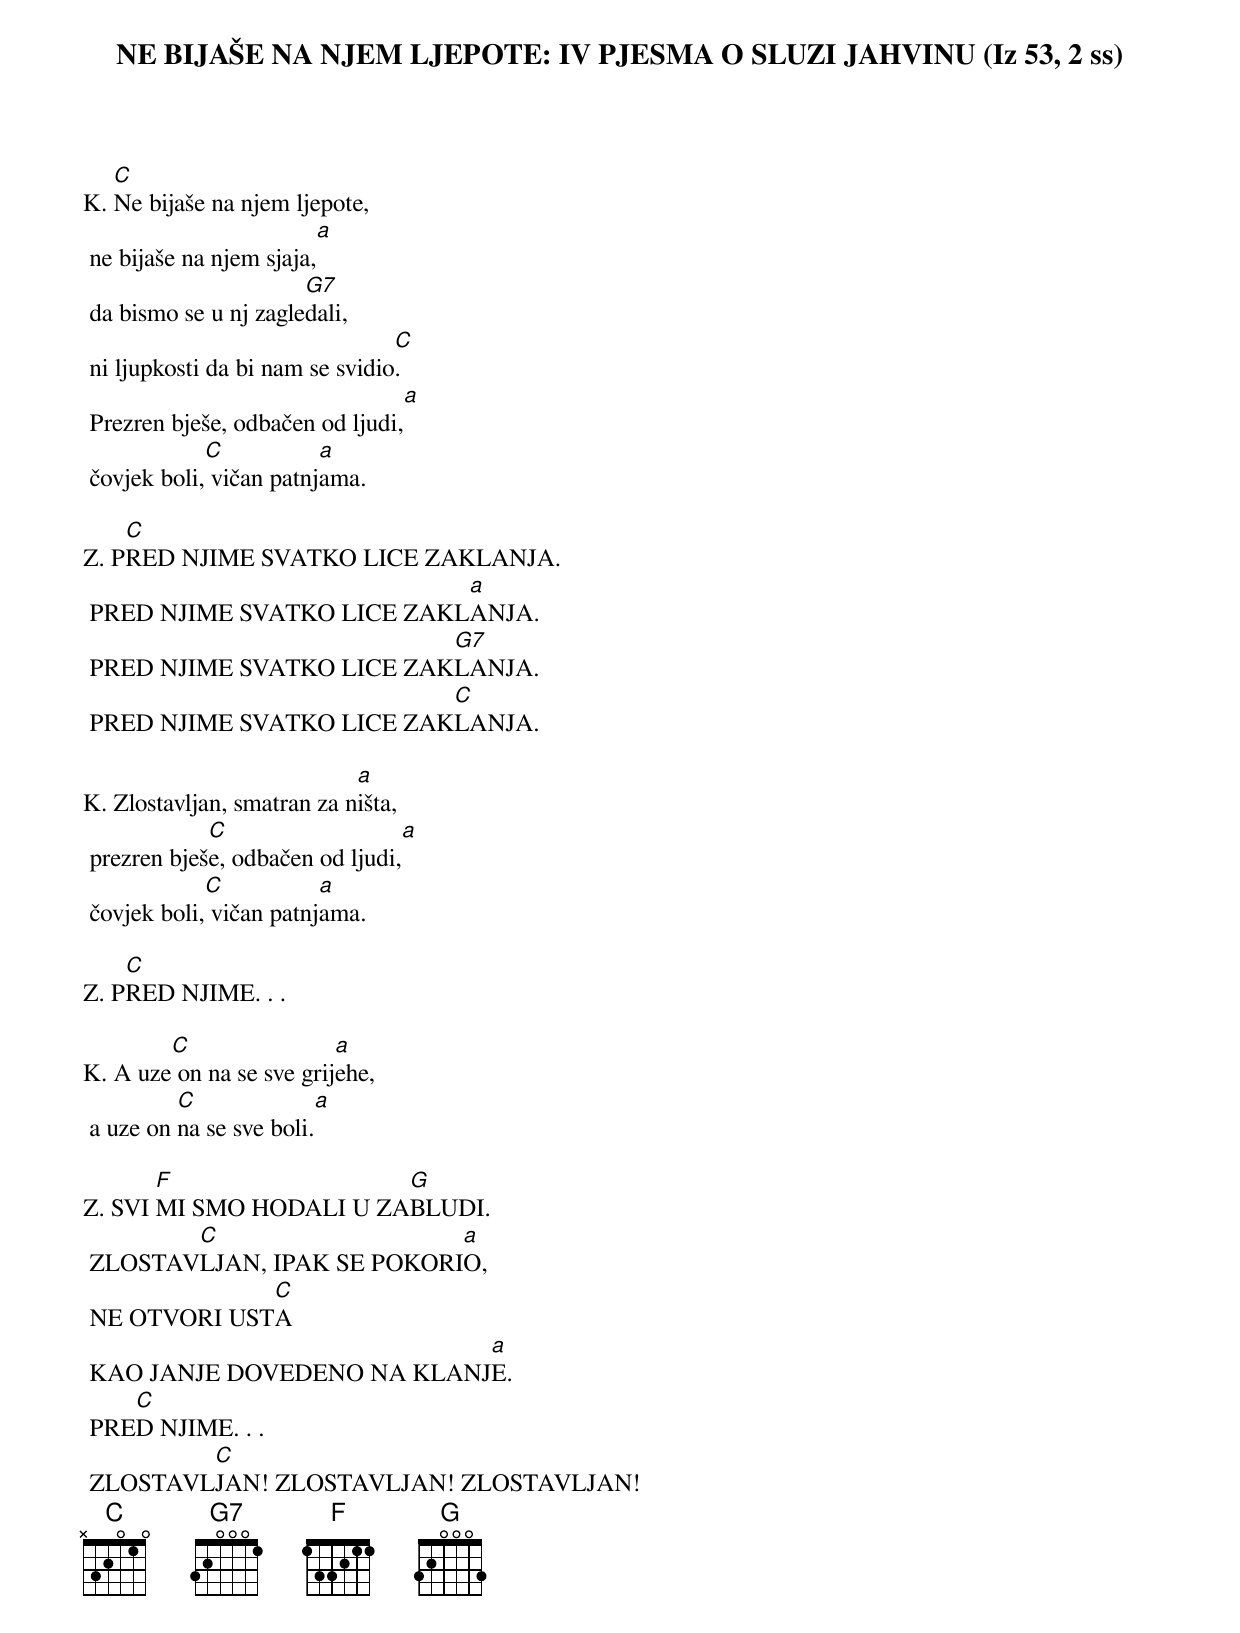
{title: NE BIJAŠE NA NJEM LJEPOTE: IV PJESMA O SLUZI JAHVINU (Iz 53, 2 ss)}

K.	[C]Ne bijaše na njem ljepote,
	ne bijaše na njem sjaja,[a]
	da bismo se u nj zagle[G7]dali,
	ni ljupkosti da bi nam se svidio[C].
	Prezren bješe, odbačen od ljudi,[a]
	čovjek boli,[C] vičan patnj[a]ama.

Z.	P[C]RED NJIME SVATKO LICE ZAKLANJA.
	PRED NJIME SVATKO LICE ZAKL[a]ANJA.
	PRED NJIME SVATKO LICE ZAK[G7]LANJA.
	PRED NJIME SVATKO LICE ZAK[C]LANJA.

K.	Zlostavljan, smatran za n[a]išta,
	prezren bješ[C]e, odbačen od ljudi,[a]
	čovjek boli,[C] vičan patnj[a]ama.

Z.	P[C]RED NJIME. . .

K.	A uze[C] on na se sve grij[a]ehe,
	a uze on [C]na se sve boli.[a]

Z.	SVI [F]MI SMO HODALI U ZA[G]BLUDI.
	ZLOSTAV[C]LJAN, IPAK SE POKORI[a]O,
	NE OTVORI UST[C]A
	KAO JANJE DOVEDENO NA KLANJ[a]E.
	PRE[C]D NJIME. . .
	ZLOSTAVL[C]JAN! ZLOSTAVLJAN! ZLOSTAVLJAN!
